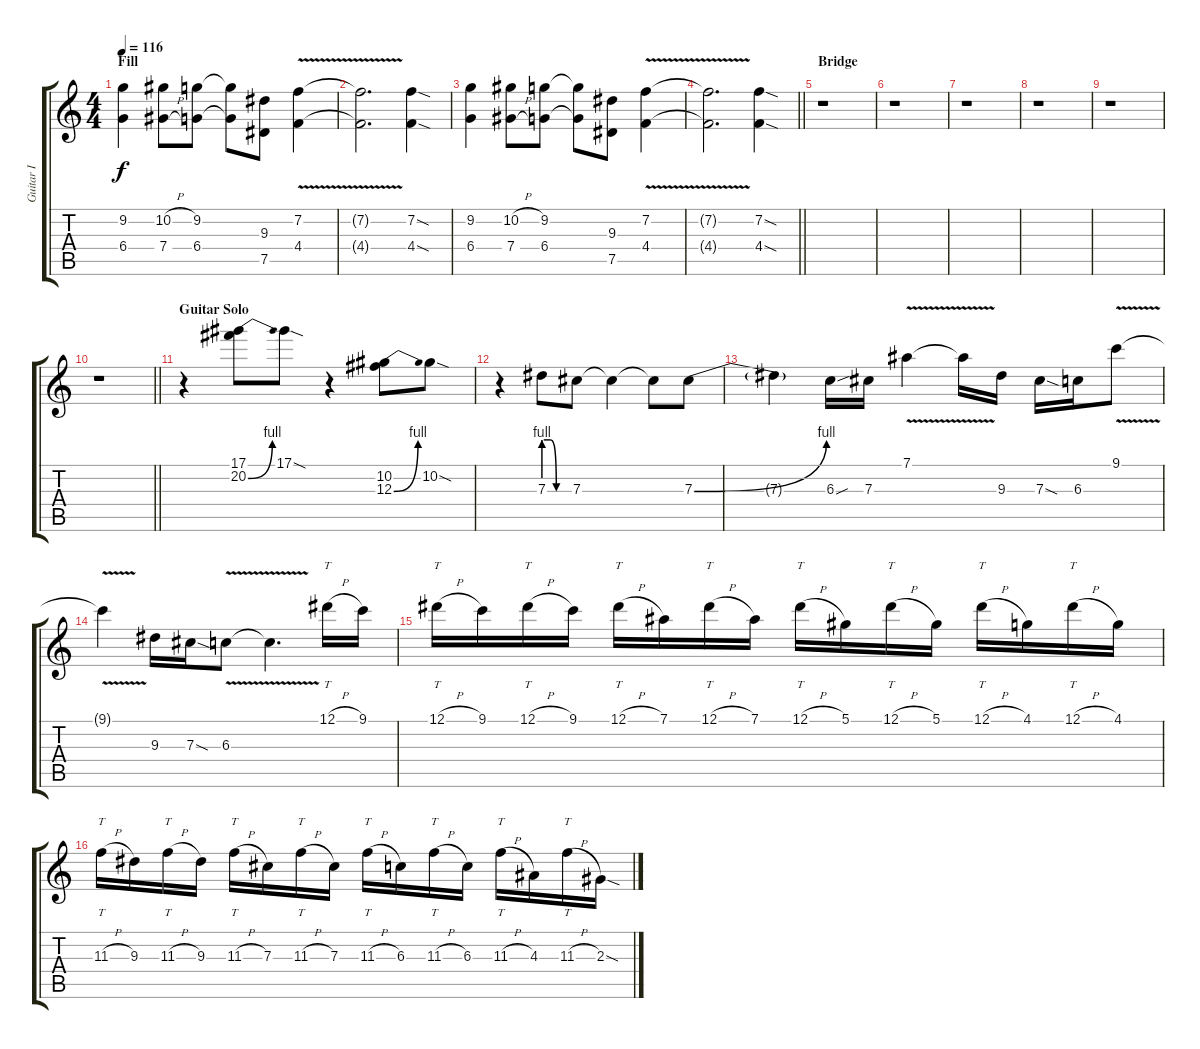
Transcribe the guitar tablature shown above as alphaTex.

\track ("Guitar I" "Guitar I") {instrument distortionguitar}
\staff {score tabs}
\tuning (Eb4 Bb3 Gb3 Db3 Ab2 Eb2) {hide}
\ts (4 4)
\section ("" "Fill")
\tempo 116
\clef g2
\ks c
(9.2 6.4).4{dy f} (10.2{h} 7.4{h}).8 (9.2 6.4).8 (9.2{t} 6.4{t}).8 (9.3 7.5).8 (7.2{v} 4.4{v}).4 |
(7.2{t} 4.4{t}).2{d} (7.2{sod} 4.4{sod}).4 |
(9.2 6.4).4 (10.2{h} 7.4{h}).8 (9.2 6.4).8 (9.2{t} 6.4{t}).8 (9.3 7.5).8 (7.2{v} 4.4{v}).4 |
\barLineRight lightlight
(7.2{t} 4.4{t}).2{d} (7.2{sod} 4.4{sod}).4 |
\section ("" "Bridge")
r.1 |
r.1 |
r.1 |
r.1 |
r.1 |
\barLineRight lightlight
r.1 |
\section ("" "Guitar Solo")
r.4 (17.1 20.2{be (bend 0 0 60 4)}).8 17.1{sod}.8 r.4 (10.2 12.3{be (bend 0 0 60 4)}).8 10.2{sod}.8 |
r.4 7.3{be (custom 0 4 15 4 30 0 60 0)}.8 7.3.8 7.3{t}.4 7.3{t}.8 7.3{be (bend 0 0 60 4)}.8 |
7.3{t}.4 6.3{sou}.16 7.3.16 7.1{v}.4 7.1{t}.16 9.3.16 7.3{sod}.16 6.3.16 9.1{v}.8 |
9.1{t}.4 9.3.16 7.3{sod}.16 6.3{v}.8 6.3{t}.4{d} 12.1{h}.16{tt} 9.1.16 |
12.1{h}.16{tt} 9.1.16 12.1{h}.16{tt} 9.1.16 12.1{h}.16{tt} 7.1.16 12.1{h}.16{tt} 7.1.16 12.1{h}.16{tt} 5.1.16 12.1{h}.16{tt} 5.1.16 12.1{h}.16{tt} 4.1.16 12.1{h}.16{tt} 4.1.16 |
11.3{h}.16{tt} 9.3.16 11.3{h}.16{tt} 9.3.16 11.3{h}.16{tt} 7.3.16 11.3{h}.16{tt} 7.3.16 11.3{h}.16{tt} 6.3.16 11.3{h}.16{tt} 6.3.16 11.3{h}.16{tt} 4.3.16 11.3{h}.16{tt} 2.3{sod}.16
